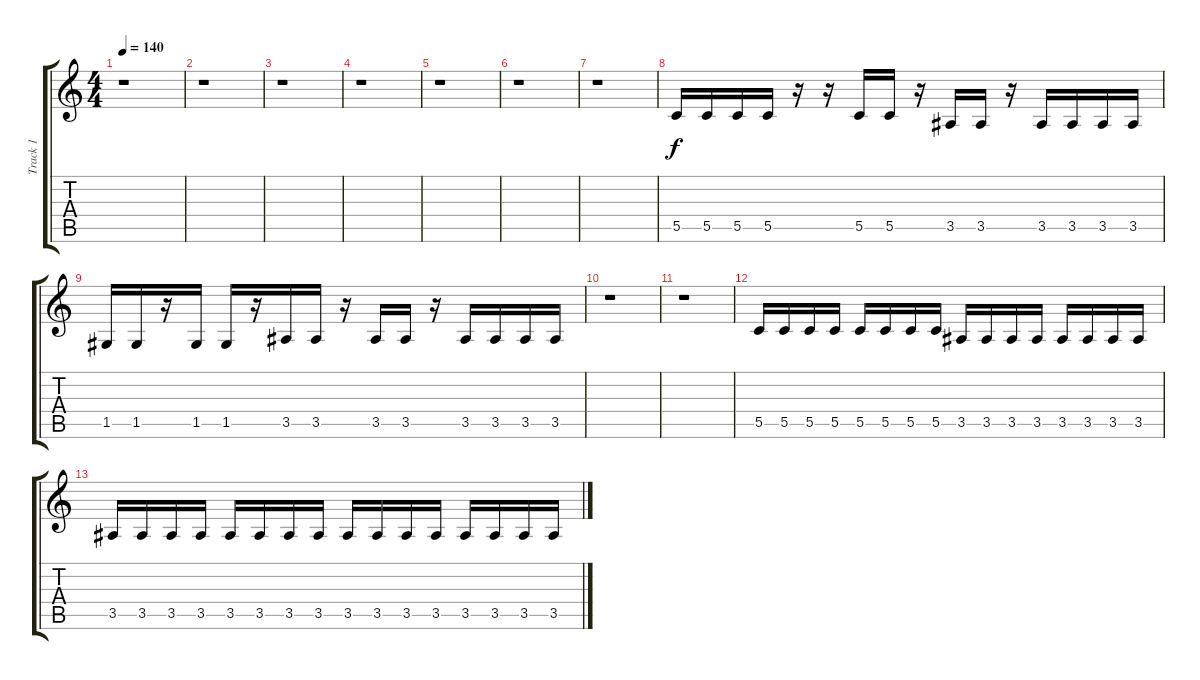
\track ("Track 1" "Track 1") {instrument distortionguitar}
\staff {score tabs}
\tuning (D4 A3 F3 C3 G2 C2) {hide}
\ts (4 4)
\tempo 140
\clef g2
\ks c
r.1{dy f} |
r.1 |
r.1 |
r.1 |
r.1 |
r.1 |
r.1 |
5.5.16 5.5.16 5.5.16 5.5.16 r.16 r.16 5.5.16 5.5.16 r.16 3.5.16 3.5.16 r.16 3.5.16 3.5.16 3.5.16 3.5.16 |
1.5.16 1.5.16 r.16 1.5.16 1.5.16 r.16 3.5.16 3.5.16 r.16 3.5.16 3.5.16 r.16 3.5.16 3.5.16 3.5.16 3.5.16 |
r.1 |
r.1 |
5.5.16 5.5.16 5.5.16 5.5.16 5.5.16 5.5.16 5.5.16 5.5.16 3.5.16 3.5.16 3.5.16 3.5.16 3.5.16 3.5.16 3.5.16 3.5.16 |
3.5.16 3.5.16 3.5.16 3.5.16 3.5.16 3.5.16 3.5.16 3.5.16 3.5.16 3.5.16 3.5.16 3.5.16 3.5.16 3.5.16 3.5.16 3.5.16
